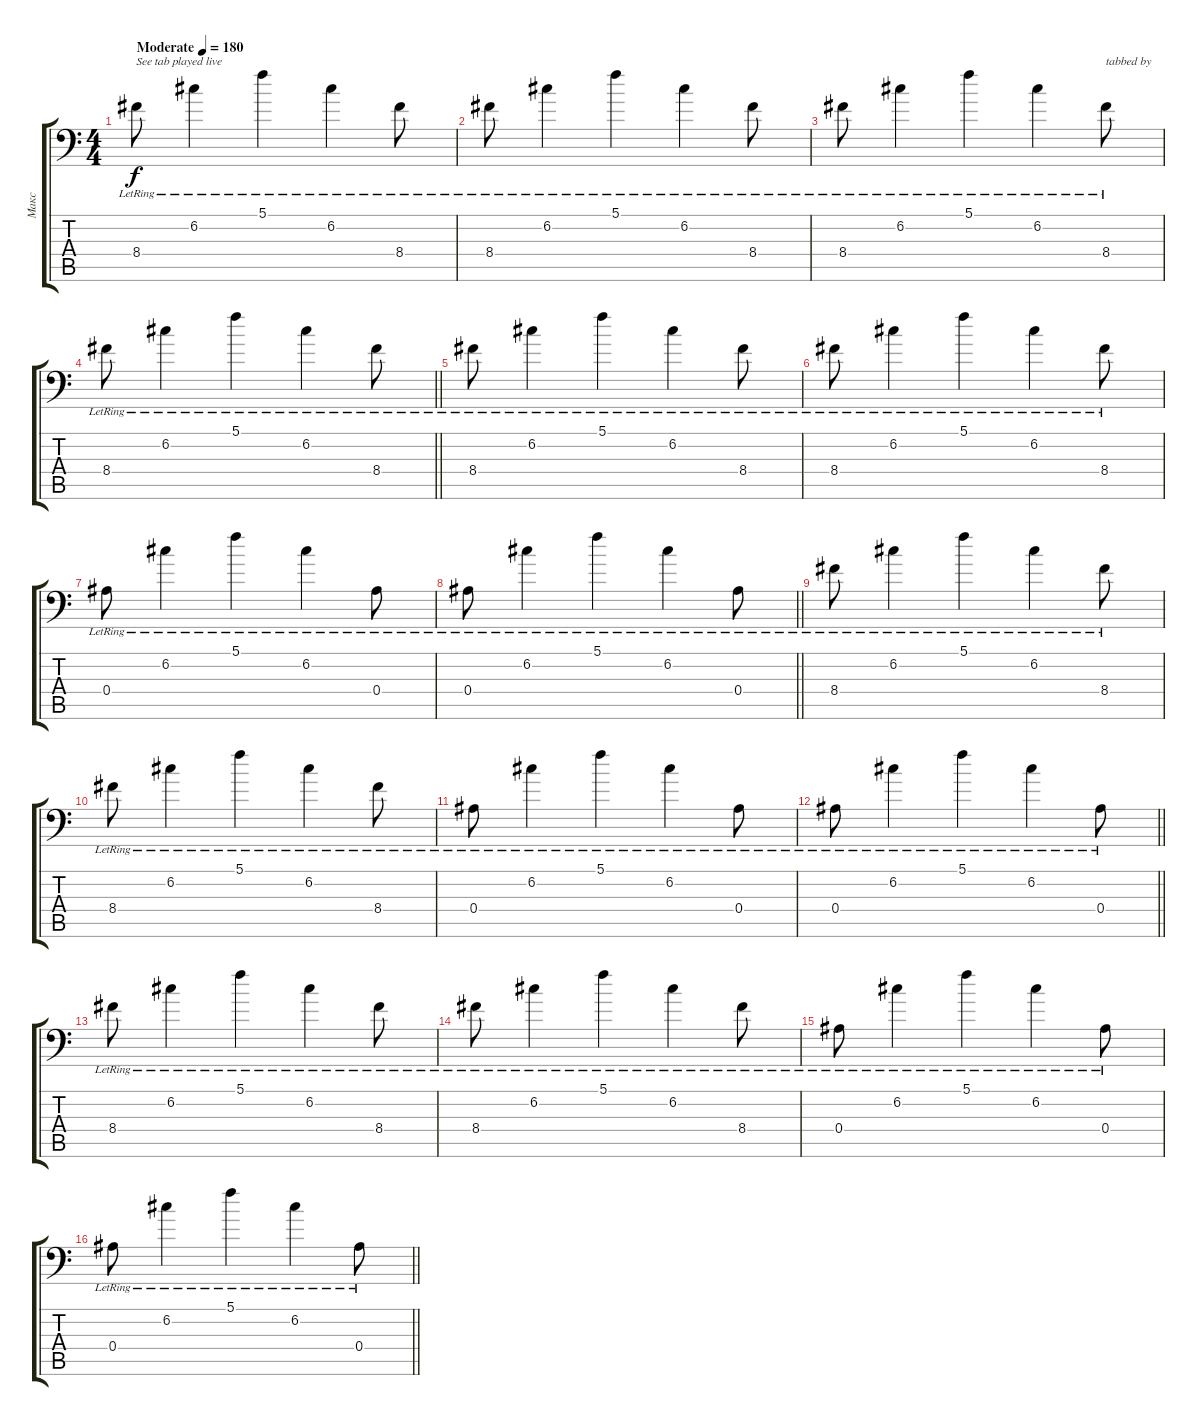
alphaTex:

\track ("Макс" "Макс") {instrument distortionguitar}
\staff {score tabs}
\tuning (C4 G3 Eb3 Bb2 F2 Bb1) {hide}
\ts (4 4)
\tempo (180 "Moderate")
\clef f4
\ks c
8.4{lr}.8{txt "See tab played live" dy f instrument distortionguitar} 6.2{lr}.4 5.1{lr}.4 6.2{lr}.4 8.4{lr}.8{txt ""} |
8.4{lr}.8 6.2{lr}.4 5.1{lr}.4 6.2{lr}.4 8.4{lr}.8 |
8.4{lr}.8 6.2{lr}.4 5.1{lr}.4 6.2{lr}.4 8.4{lr}.8{txt "tabbed by"} |
\barLineRight lightlight
8.4{lr}.8 6.2{lr}.4 5.1{lr}.4 6.2{lr}.4{txt ""} 8.4{lr}.8 |
8.4{lr}.8 6.2{lr}.4 5.1{lr}.4 6.2{lr}.4 8.4{lr}.8 |
8.4{lr}.8 6.2{lr}.4 5.1{lr}.4 6.2{lr}.4 8.4{lr}.8 |
0.4{lr}.8{txt ""} 6.2{lr}.4 5.1{lr}.4 6.2{lr}.4 0.4{lr}.8 |
\barLineRight lightlight
0.4{lr}.8 6.2{lr}.4 5.1{lr}.4 6.2{lr}.4 0.4{lr}.8 |
\section ("" "")
8.4{lr}.8 6.2{lr}.4 5.1{lr}.4 6.2{lr}.4 8.4{lr}.8 |
8.4{lr}.8 6.2{lr}.4 5.1{lr}.4 6.2{lr}.4 8.4{lr}.8 |
0.4{lr}.8 6.2{lr}.4 5.1{lr}.4 6.2{lr}.4 0.4{lr}.8 |
\barLineRight lightlight
0.4{lr}.8 6.2{lr}.4 5.1{lr}.4 6.2{lr}.4 0.4{lr}.8 |
\section ("" "")
8.4{lr}.8 6.2{lr}.4 5.1{lr}.4 6.2{lr}.4 8.4{lr}.8 |
8.4{lr}.8 6.2{lr}.4 5.1{lr}.4 6.2{lr}.4 8.4{lr}.8 |
0.4{lr}.8 6.2{lr}.4 5.1{lr}.4 6.2{lr}.4 0.4{lr}.8 |
\barLineRight lightlight
0.4{lr}.8 6.2{lr}.4 5.1{lr}.4 6.2{lr}.4 0.4{lr}.8
